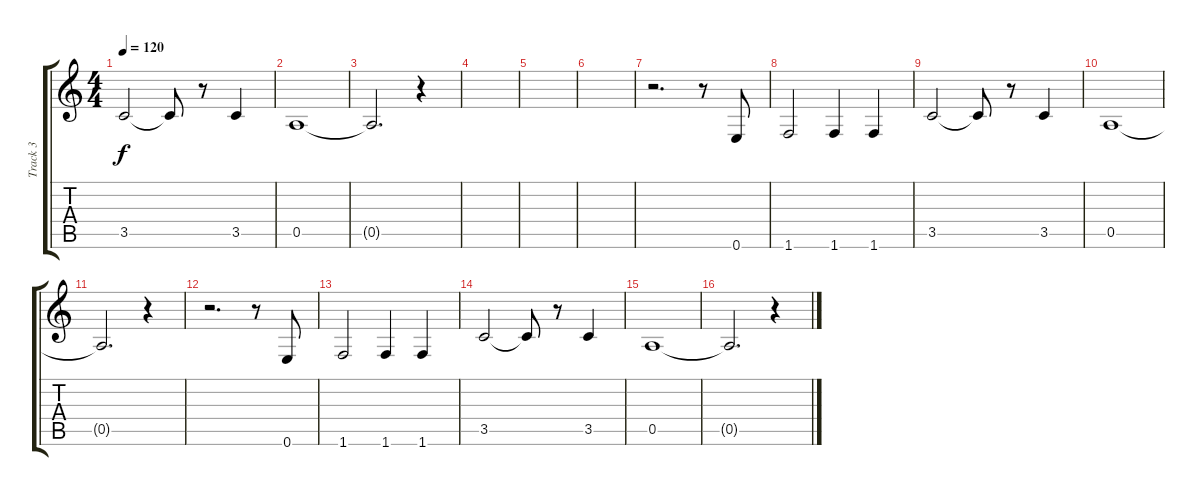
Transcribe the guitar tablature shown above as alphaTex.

\track ("Track 3" "Track 3") {instrument overdrivenguitar}
\staff {score tabs}
\tuning (E4 B3 G3 D3 A2 E2) {hide}
\ts (4 4)
\tempo 120
\clef g2
\ks c
3.5.2{dy f} 3.5{t}.8 r.8 3.5.4 |
0.5.1 |
0.5{t}.2{d} r.4 |
|
|
|
r.2{d} r.8 0.6.8 |
1.6.2 1.6.4 1.6.4 |
3.5.2 3.5{t}.8 r.8 3.5.4 |
0.5.1 |
0.5{t}.2{d} r.4 |
r.2{d} r.8 0.6.8 |
1.6.2 1.6.4 1.6.4 |
3.5.2 3.5{t}.8 r.8 3.5.4 |
0.5.1 |
0.5{t}.2{d} r.4
